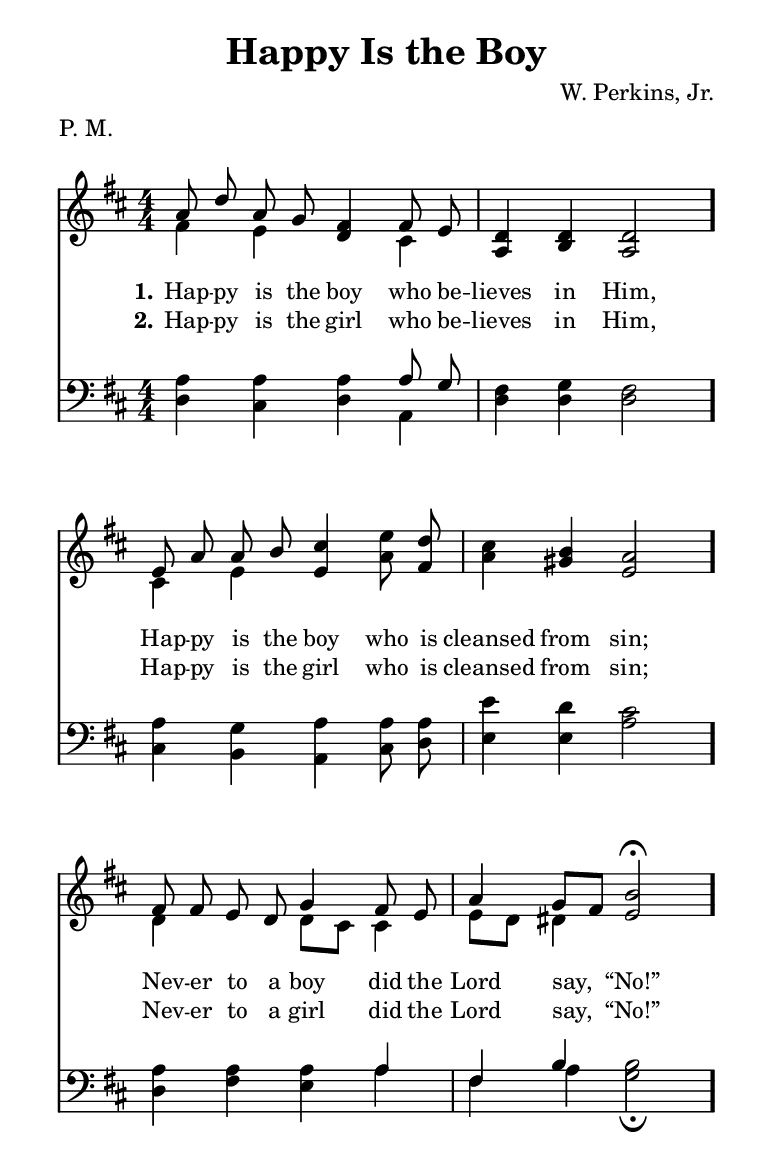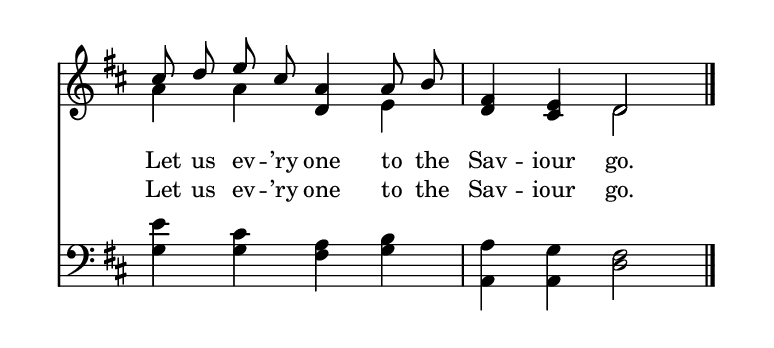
\include "common/global.ily"
\paper {
  \include "common/paper.ily"
  ragged-last-bottom = ##t
  system-count = #(cond (is-eogsized 3) (#t #f)) % fits in 2 systems, but page fit favours 3
}

\header{
  %children
  hymnnumber = "340"
  title = "Happy Is the Boy"
  tunename = ""
  meter = "P. M."
  poet = ""
  composer = "W. Perkins, Jr."
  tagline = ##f
}

ta = { \tempo 4=80 }
tb = { \tempo 4=40 }

global = {
  \include "common/overrides.ily"
  \override Staff.TimeSignature.style = #'numbered
  \time 4/4
  \override Score.MetronomeMark.transparent = ##t % hide all fermata changes too
  \ta
  \key d \major
  \autoBeamOff
}

notesSoprano = {
\global
\relative c'' {

  a8 d a g fis4 fis8 e | d4 d d2 |
  e8 a a b cis4 e8 d | cis4 b a2 |
  fis8 fis e d g4 fis8 e | a4 g8[ fis] \tb b2\fermata \ta
  cis8 d e cis a4 a8 b | fis4 e d2 |

  \bar "|."

}
}

notesAlto = {
\global
\relative e' {

  fis4 e d cis | a b a2 |
  cis4 e e a8 fis | a4 gis e2 |
  d4 s4 d8[ cis] cis4 | e8[ d] dis4 e2 | % original has missing notes for alto = s4
  a4 a d, e | d cis d2 |

}
}

notesTenor = {
\global
\relative a {

  a4 a a a8 g | fis4 g fis2 |
  a4 g a a8 a | e'4 d cis2 |
  a4 a a a | fis4 b b2 |
  e4 cis a b | a g fis2 |

}
}

notesBass = {
\global
\relative f {

  d4 cis d a | d d d2 |
  cis4 b a cis8 d | e4 e a2 |
  d,4 fis e a | fis a g2_\fermata |
  g4 g fis g | a, a d2 |

}
}

wordsA = \lyricmode {
\set stanza = "1."

Hap -- py is the boy who be -- lieves in Him, \bar "."
Hap -- py is the boy who is cleansed from sin; \bar "."
Nev -- er to a boy did the Lord say, “No!” \bar "."
Let us ev -- ’ry one to the Sav -- iour go. \bar "."

}

wordsB = \lyricmode {
\set stanza = "2."

Hap -- py is the girl who be -- lieves in Him, \bar "."
Hap -- py is the girl who is cleansed from sin; \bar "."
Nev -- er to a girl did the Lord say, “No!” \bar "."
Let us ev -- ’ry one to the Sav -- iour go. \bar "."

}

\score {
  \context ChoirStaff <<
    \context Staff = upper <<
      \set Staff.autoBeaming = ##f
      \set ChoirStaff.systemStartDelimiter = #'SystemStartBar
      \set ChoirStaff.printPartCombineTexts = ##f
      \partcombine #'(2 . 9) \notesSoprano \notesAlto
      \context NullVoice = sopranos { \voiceOne << \notesSoprano >> }
      \context Lyrics = one   \lyricsto sopranos \wordsA
      \context Lyrics = two   \lyricsto sopranos \wordsB
    >>
    \context Staff = men <<
      \set Staff.autoBeaming = ##f
      \clef bass
      \set ChoirStaff.printPartCombineTexts = ##f
      \partcombine #'(2 . 9) \notesTenor \notesBass
    >>
  >>
  \layout {
    \include "common/layout.ily"
  }
  \midi{
    \include "common/midi.ily"
  }
}


\version "2.19.49"  % necessary for upgrading to future LilyPond versions.

% vi:set et ts=2 sw=2 ai nocindent syntax=lilypond:
